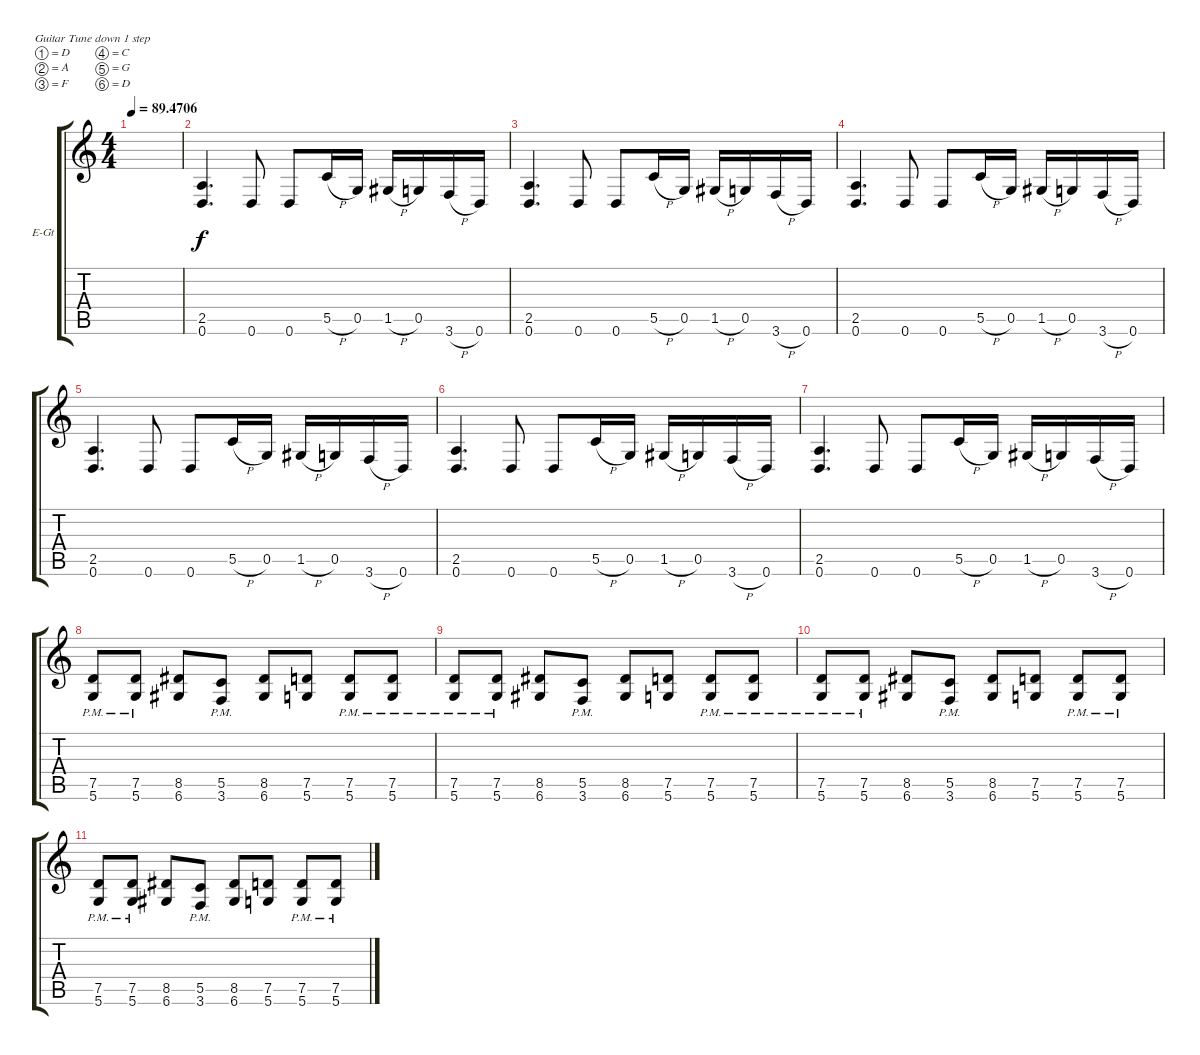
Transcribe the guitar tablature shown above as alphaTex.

\defaultSystemsLayout 4
\bracketExtendMode groupsimilarinstruments
\firstSystemTrackNameOrientation horizontal
\otherSystemsTrackNameOrientation horizontal
\track ("James Rhythm" "E-Gt") {instrument overdrivenguitar}
\staff {score tabs}
\tuning (D4 A3 F3 C3 G2 D2)
\ts (4 4)
\tempo
89.4706
\accidentals auto
\clef g2
\ottava regular
\simile none
\scale
0.485477
\ks c
|
\scale
0.257261 (0.6 2.5).4{d} 0.6.8 0.6.8 5.5{h}.16 0.5.16 1.5{h}.16 0.5.16 3.6{h}.16 0.6.16 |
\scale
0.257261 (0.6 2.5).4{d} 0.6.8 0.6.8 5.5{h}.16 0.5.16 1.5{h}.16 0.5.16 3.6{h}.16 0.6.16 |
\scale
0.333333 (0.6 2.5).4{d} 0.6.8 0.6.8 5.5{h}.16 0.5.16 1.5{h}.16 0.5.16 3.6{h}.16 0.6.16 |
\scale
0.333333 (0.6 2.5).4{d} 0.6.8 0.6.8 5.5{h}.16 0.5.16 1.5{h}.16 0.5.16 3.6{h}.16 0.6.16 |
\scale
0.333333 (0.6 2.5).4{d} 0.6.8 0.6.8 5.5{h}.16 0.5.16 1.5{h}.16 0.5.16 3.6{h}.16 0.6.16 |
\scale
0.333333 (0.6 2.5).4{d} 0.6.8 0.6.8 5.5{h}.16 0.5.16 1.5{h}.16 0.5.16 3.6{h}.16 0.6.16 |
\scale
0.333333 (5.6{pm} 7.5{pm}).8 (5.6{pm} 7.5{pm}).8 (6.6 8.5).8 (3.6{pm} 5.5).8 (6.6 8.5).8 (5.6 7.5).8 (5.6{pm} 7.5).8 (5.6{pm} 7.5).8 |
\scale
0.333333 (5.6{pm} 7.5{pm}).8 (5.6{pm} 7.5{pm}).8 (6.6 8.5).8 (3.6{pm} 5.5).8 (6.6 8.5).8 (5.6 7.5).8 (5.6{pm} 7.5).8 (5.6{pm} 7.5).8 |
(5.6{pm} 7.5{pm}).8 (5.6{pm} 7.5{pm}).8 (6.6 8.5).8 (3.6{pm} 5.5).8 (6.6 8.5).8 (5.6 7.5).8 (5.6{pm} 7.5).8 (5.6{pm} 7.5).8 |
(5.6{pm} 7.5{pm}).8 (5.6{pm} 7.5{pm}).8 (6.6 8.5).8 (3.6{pm} 5.5).8 (6.6 8.5).8 (5.6 7.5).8 (5.6{pm} 7.5).8 (5.6{pm} 7.5).8
